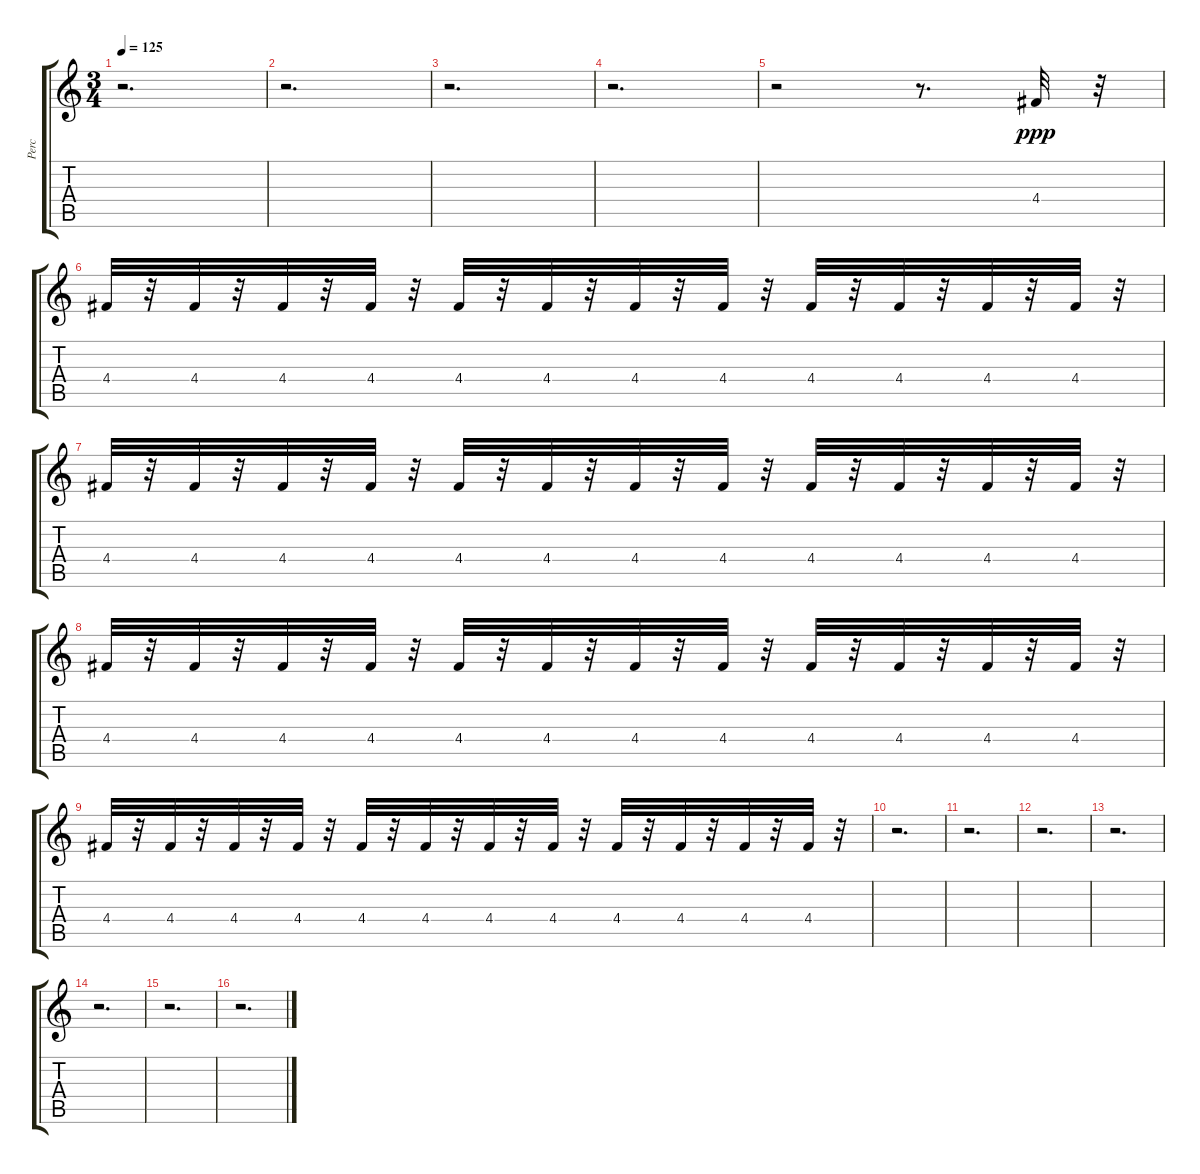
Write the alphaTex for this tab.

\track ("Perc    " "Perc    ") {instrument acousticguitarsteel}
\staff {score tabs}
\tuning (E4 B3 G3 D3 A2 E2) {hide}
\ts (3 4)
\tempo 125
\clef g2
\ks c
r.2{d dy ppp} |
r.2{d} |
r.2{d} |
r.2{d} |
r.2 r.8{d} 4.4.32 r.32 |
4.4.32 r.32 4.4.32 r.32 4.4.32 r.32 4.4.32 r.32 4.4.32 r.32 4.4.32 r.32 4.4.32 r.32 4.4.32 r.32 4.4.32 r.32 4.4.32 r.32 4.4.32 r.32 4.4.32 r.32 |
4.4.32 r.32 4.4.32 r.32 4.4.32 r.32 4.4.32 r.32 4.4.32 r.32 4.4.32 r.32 4.4.32 r.32 4.4.32 r.32 4.4.32 r.32 4.4.32 r.32 4.4.32 r.32 4.4.32 r.32 |
4.4.32 r.32 4.4.32 r.32 4.4.32 r.32 4.4.32 r.32 4.4.32 r.32 4.4.32 r.32 4.4.32 r.32 4.4.32 r.32 4.4.32 r.32 4.4.32 r.32 4.4.32 r.32 4.4.32 r.32 |
4.4.32 r.32 4.4.32 r.32 4.4.32 r.32 4.4.32 r.32 4.4.32 r.32 4.4.32 r.32 4.4.32 r.32 4.4.32 r.32 4.4.32 r.32 4.4.32 r.32 4.4.32 r.32 4.4.32 r.32 |
r.2{d} |
r.2{d} |
r.2{d} |
r.2{d} |
r.2{d} |
r.2{d} |
r.2{d}
